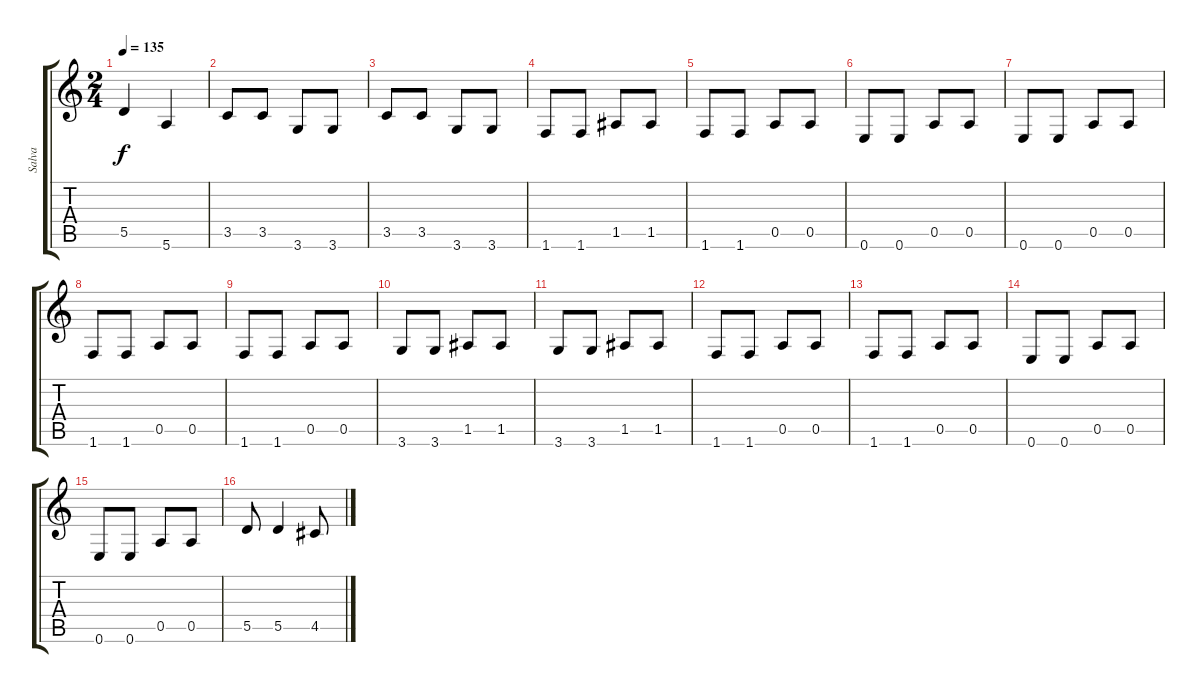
\track ("Salva" "Salva") {instrument electricbassfinger}
\staff {score tabs}
\tuning (E4 B3 G3 D3 A2 E2) {hide}
\ts (2 4)
\tempo 135
\clef g2
\ks c
5.5.4{dy f} 5.6.4 |
3.5.8 3.5.8 3.6.8 3.6.8 |
3.5.8 3.5.8 3.6.8 3.6.8 |
1.6.8 1.6.8 1.5.8 1.5.8 |
1.6.8 1.6.8 0.5.8 0.5.8 |
0.6.8 0.6.8 0.5.8 0.5.8 |
0.6.8 0.6.8 0.5.8 0.5.8 |
1.6.8 1.6.8 0.5.8 0.5.8 |
1.6.8 1.6.8 0.5.8 0.5.8 |
3.6.8 3.6.8 1.5.8 1.5.8 |
3.6.8 3.6.8 1.5.8 1.5.8 |
1.6.8 1.6.8 0.5.8 0.5.8 |
1.6.8 1.6.8 0.5.8 0.5.8 |
0.6.8 0.6.8 0.5.8 0.5.8 |
0.6.8 0.6.8 0.5.8 0.5.8 |
5.5.8 5.5.4 4.5.8
